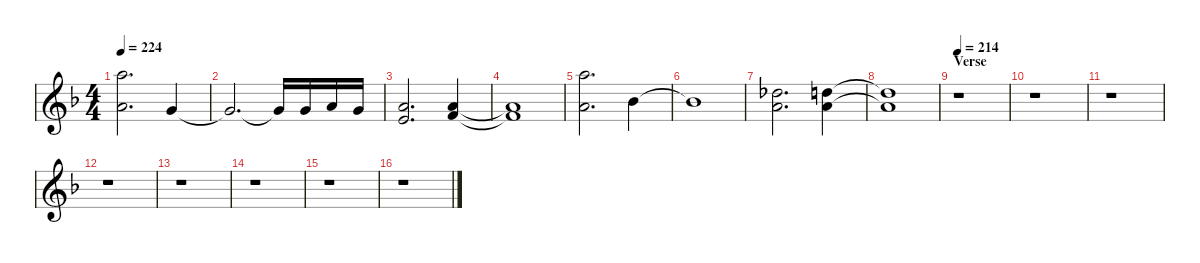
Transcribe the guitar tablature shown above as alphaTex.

\hideDynamics
\bracketExtendMode nobrackets
\singleTrackTrackNamePolicy hidden
\multiTrackTrackNamePolicy hidden
\firstSystemTrackNameMode fullname
\firstSystemTrackNameOrientation horizontal
\otherSystemsTrackNameOrientation horizontal
\track ("Keyboards" "S-Gt") {defaultSystemsLayout 8 instrument stringensemble1}
\staff {score}
\tuning (E4 B3 G3 D3 A2 D2)
\displaytranspose 12
\ts (4 4)
\tempo 224
\clef g2
\ks dminor
(14.3{acc forcenatural} 12.5{acc forcenatural}).2{d dy mf beam Down} 10.5{acc forcenatural}.4{dy f beam Up} |
10.5{t acc forcenatural}.2{d beam Up} 10.5{t acc forcenatural}.16{beam Up} 10.5{acc forcenatural}.16{beam Up} 12.5{acc forcenatural}.16{beam Up} 10.5{acc forcenatural}.16{beam Up} |
(7.4{acc forcenatural} 7.5{acc forcenatural}).2{d dy mp beam Up} (7.4{acc forcenatural} 8.5{acc forcenatural}).4{beam Up} |
(7.4{t acc forcenatural} 8.5{t acc forcenatural}).1{dy f beam Up} |
(14.3{acc forcenatural} 12.5{acc forcenatural}).2{d dy mp beam Down} 13.5{acc b}.4{dy f beam Down} |
13.5{t acc b}.1{beam Down} |
(11.4{acc b} 12.5{acc forcenatural}).2{d beam Down} (12.4{acc forcenatural} 12.5{acc forcenatural}).4{beam Down} |
(12.4{t acc forcenatural} 12.5{t acc forcenatural}).1{beam Down} |
\section ("" "Verse")
\tempo 214
r.1{beam Down} |
r.1{beam Down} |
r.1{beam Down} |
r.1{beam Down} |
r.1{beam Down} |
r.1{beam Down} |
r.1{beam Down} |
r.1{beam Down}
